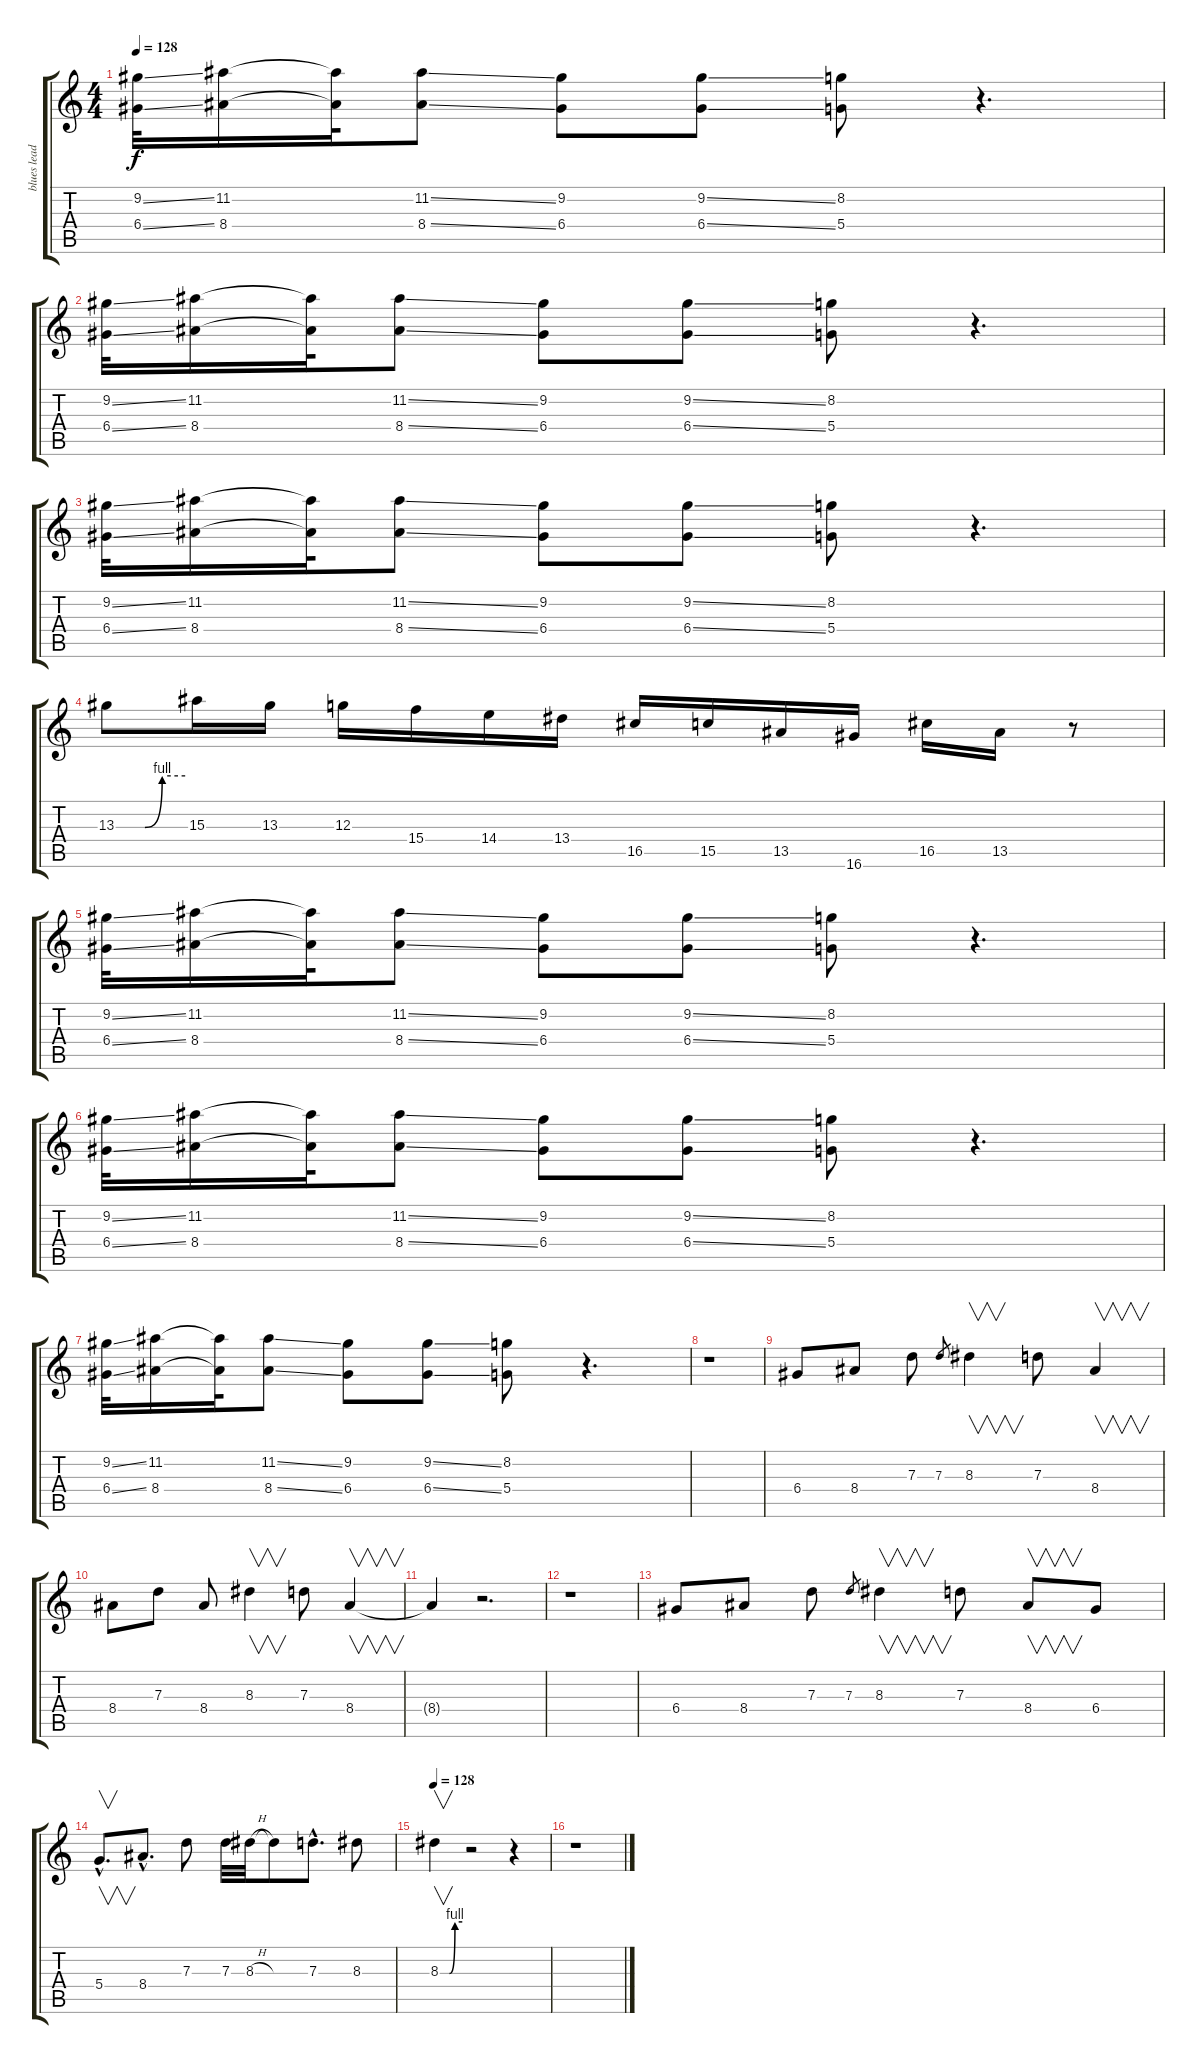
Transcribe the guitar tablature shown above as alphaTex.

\track ("blues lead" "blues lead") {instrument distortionguitar}
\staff {score tabs}
\tuning (E4 B3 G3 D3 A2 E2) {hide}
\ts (4 4)
\tempo 128
\clef g2
\ks c
(9.2{ss} 6.4{ss}).32{dy f} (11.2 8.4).16 (11.2{t} 8.4{t}).32 (11.2{ss} 8.4{ss}).8 (9.2 6.4).8 (9.2{ss} 6.4{ss}).8 (8.2 5.4).8 r.4{d} |
(9.2{ss} 6.4{ss}).32 (11.2 8.4).16 (11.2{t} 8.4{t}).32 (11.2{ss} 8.4{ss}).8 (9.2 6.4).8 (9.2{ss} 6.4{ss}).8 (8.2 5.4).8 r.4{d} |
(9.2{ss} 6.4{ss}).32 (11.2 8.4).16 (11.2{t} 8.4{t}).32 (11.2{ss} 8.4{ss}).8 (9.2 6.4).8 (9.2{ss} 6.4{ss}).8 (8.2 5.4).8 r.4{d} |
13.3{be (custom 0 0 25 0 40 4 60 4)}.8 15.3.16 13.3.16 12.3.16 15.4.16 14.4.16 13.4.16 16.5.16 15.5.16 13.5.16 16.6.16 16.5.16 13.5.16 r.8 |
(9.2{ss} 6.4{ss}).32 (11.2 8.4).16 (11.2{t} 8.4{t}).32 (11.2{ss} 8.4{ss}).8 (9.2 6.4).8 (9.2{ss} 6.4{ss}).8 (8.2 5.4).8 r.4{d} |
(9.2{ss} 6.4{ss}).32 (11.2 8.4).16 (11.2{t} 8.4{t}).32 (11.2{ss} 8.4{ss}).8 (9.2 6.4).8 (9.2{ss} 6.4{ss}).8 (8.2 5.4).8 r.4{d} |
(9.2{ss} 6.4{ss}).32 (11.2 8.4).16 (11.2{t} 8.4{t}).32 (11.2{ss} 8.4{ss}).8 (9.2 6.4).8 (9.2{ss} 6.4{ss}).8 (8.2 5.4).8 r.4{d} |
r.1 |
6.4.8 8.4.8 7.3.8 7.3.8{gr} 8.3.4{v} 7.3.8 8.4.4{v} |
8.4.8 7.3.8 8.4.8 8.3.4{v} 7.3.8 8.4.4{v} |
8.4{t}.4 r.2{d} |
r.1 |
6.4.8 8.4.8 7.3.8 7.3.8{gr} 8.3.4{v} 7.3.8 8.4.8{v} 6.4.8 |
5.4{hac}.8{v d} 8.4{hac}.8{d} 7.3.8 7.3.32 8.3{h}.32 8.3{t}.8 7.3{hac}.8{d} 8.3.8 |
\tempo 128
8.3{be (custom 0 0 25 0 40 4 60 4)}.4{v} r.2 r.4 |
r.1
